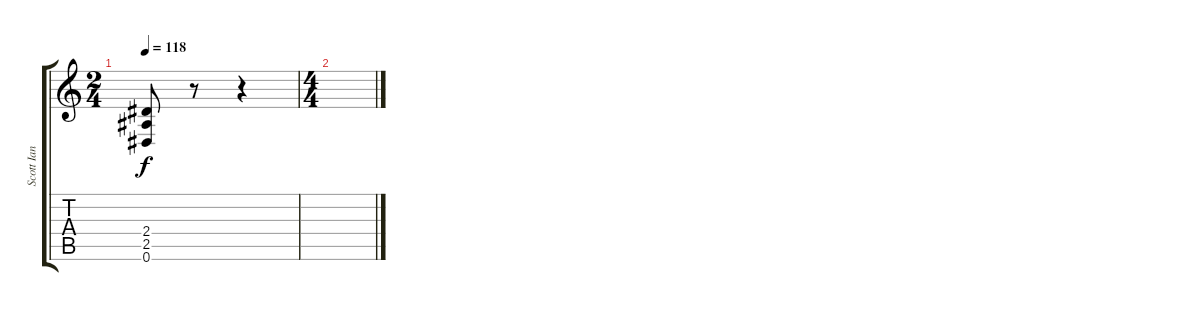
\track ("Scott Ian" "Scott Ian") {instrument distortionguitar}
\staff {score tabs}
\tuning (Eb4 Bb3 Gb3 Db3 Ab2 Eb2) {hide}
\ts (2 4)
\tempo 118
\clef g2
\ks c
(2.4 2.5 0.6).8{dy f} r.8 r.4 |
\ts (4 4)
